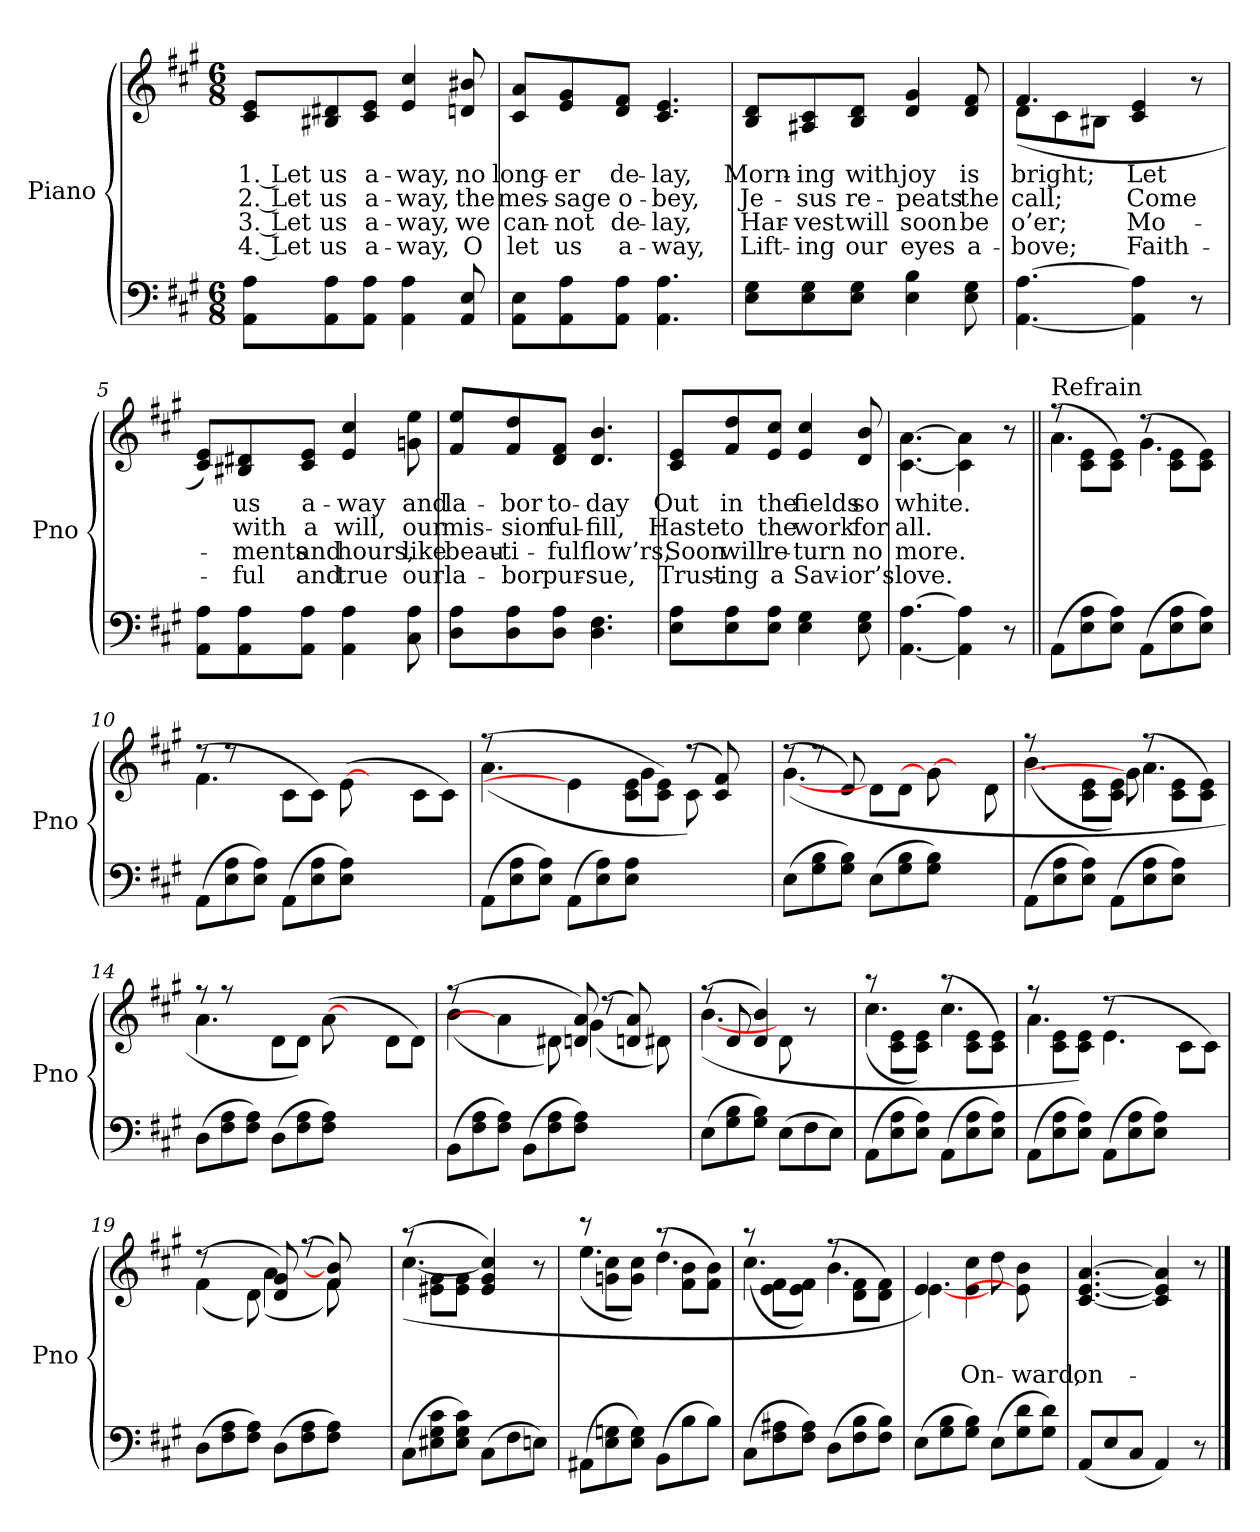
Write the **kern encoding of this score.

**kern	**kern	**text	**text	**text	**text
*part2	*part1	*part1	*part1	*part1	*part1
*staff2	*staff1	*staff1	*staff1	*staff1	*staff1
*I"Piano	*I"Piano	*	*	*	*
*I'Pno	*I'Pno	*	*	*	*
*clefF4	*clefG2	*	*	*	*
*k[f#c#g#]	*k[f#c#g#]	*	*	*	*
*A:	*A:	*	*	*	*
*M6/8	*M6/8	*	*	*	*
*MM105	*MM105	*	*	*	*
=1	=1	=1	=1	=1	=1
!	!	!LO:LY:b	!LO:LY:b	!LO:LY:b	!LO:LY:b
8AA\ 8A\L	8c#/ 8e/L	1. Let	2. Let	3. Let	4. Let
!	!	!LO:LY:b	!LO:LY:b	!LO:LY:b	!LO:LY:b
8AA\ 8A\	8B#X/ 8d#X/	us	us	us	us
!	!	!LO:LY:b	!LO:LY:b	!LO:LY:b	!LO:LY:b
8AA\ 8A\J	8c#/ 8e/J	a-	a-	a-	a-
!	!	!LO:LY:b	!LO:LY:b	!LO:LY:b	!LO:LY:b
4AA\ 4A\	4e/ 4cc#/	-way,	-way,	-way,	-way,
!	!	!LO:LY:b	!LO:LY:b	!LO:LY:b	!LO:LY:b
8AA/ 8E/	8dn/ 8b#X/	no	the	we	O
=2	=2	=2	=2	=2	=2
!	!	!LO:LY:b	!LO:LY:b	!LO:LY:b	!LO:LY:b
8AA\ 8E\L	8c#/ 8a/L	long-	mes-	can-	let
!	!	!LO:LY:b	!LO:LY:b	!LO:LY:b	!LO:LY:b
8AA\ 8A\	8e/ 8g#/	-er	-sage	-not	us
!	!	!LO:LY:b	!LO:LY:b	!LO:LY:b	!LO:LY:b
8AA\ 8A\J	8d/ 8f#/J	de-	o-	de-	a-
!	!	!LO:LY:b	!LO:LY:b	!LO:LY:b	!LO:LY:b
4.AA\ 4.A\	4.c#/ 4.e/	-lay,	-bey,	-lay,	-way,
=3	=3	=3	=3	=3	=3
!	!	!LO:LY:b	!LO:LY:b	!LO:LY:b	!LO:LY:b
8E\ 8G#\L	8B/ 8d/L	Morn-	Je-	Har-	Lift-
!	!	!LO:LY:b	!LO:LY:b	!LO:LY:b	!LO:LY:b
8E\ 8G#\	8A#X/ 8c#/	-ing	-sus	-vest	-ing
!	!	!LO:LY:b	!LO:LY:b	!LO:LY:b	!LO:LY:b
8E\ 8G#\J	8B/ 8d/J	with	re-	will	our
!	!	!LO:LY:b	!LO:LY:b	!LO:LY:b	!LO:LY:b
4E\ 4B\	4d/ 4g#/	joy	-peats	soon	eyes
!	!	!LO:LY:b	!LO:LY:b	!LO:LY:b	!LO:LY:b
8E\ 8G#\	8d/ 8f#/	is	the	be	a-
=4	=4	=4	=4	=4	=4
!	!	!LO:LY:b	!LO:LY:b	!LO:LY:b	!LO:LY:b
*	*^	*	*	*	*
[4.AA\ [4.A\	4.f#/	(<8d\L	bright;	call;	o’er;	-bove;
.	.	8c#\	.	.	.	.
.	.	8B#X\J	.	.	.	.
!	!	!	!LO:LY:b	!LO:LY:b	!LO:LY:b	!LO:LY:b
4AA\] 4A\]	4c#/ 4e/	4.ryy	Let	Come	Mo-	Faith-
8r	8r	.	.	.	.	.
*	*v	*v	*	*	*	*
!!LO:LB:g=z
=5	=5	=5	=5	=5	=5
8AA\ 8A\L	8c#/ 8e/L)	.	.	.	.
!	!	!LO:LY:b	!LO:LY:b	!LO:LY:b	!LO:LY:b
8AA\ 8A\	8B#X/ 8d#X/	us	with	-ments	-ful
!	!	!LO:LY:b	!LO:LY:b	!LO:LY:b	!LO:LY:b
8AA\ 8A\J	8c#/ 8e/J	a-	a	and	and
!	!	!LO:LY:b	!LO:LY:b	!LO:LY:b	!LO:LY:b
4AA\ 4A\	4e/ 4cc#/	-way	will,	hours,	true
!	!	!LO:LY:b	!LO:LY:b	!LO:LY:b	!LO:LY:b
8C#\ 8A\	8gn\ 8ee\	and	our	like	our
=6	=6	=6	=6	=6	=6
!	!	!LO:LY:b	!LO:LY:b	!LO:LY:b	!LO:LY:b
8D\ 8A\L	8f#/ 8ee/L	la-	mis-	beau-	la-
!	!	!LO:LY:b	!LO:LY:b	!LO:LY:b	!LO:LY:b
8D\ 8A\	8f#/ 8dd/	-bor	-sion	-ti-	-bor
!	!	!LO:LY:b	!LO:LY:b	!LO:LY:b	!LO:LY:b
8D\ 8A\J	8d/ 8f#/J	to-	ful-	-ful	pur-
!	!	!LO:LY:b	!LO:LY:b	!LO:LY:b	!LO:LY:b
4.D\ 4.F#\	4.d/ 4.b/	-day	-fill,	flow’rs,	-sue,
=7	=7	=7	=7	=7	=7
!	!	!LO:LY:b	!LO:LY:b	!LO:LY:b	!LO:LY:b
8E\ 8A\L	8c#/ 8e/L	Out	Haste	Soon	Trust-
!	!	!LO:LY:b	!LO:LY:b	!LO:LY:b	!LO:LY:b
8E\ 8A\	8f#/ 8dd/	in	to	will	-ing
!	!	!LO:LY:b	!LO:LY:b	!LO:LY:b	!LO:LY:b
8E\ 8A\J	8e/ 8cc#/J	the	the	re-	a
!	!	!LO:LY:b	!LO:LY:b	!LO:LY:b	!LO:LY:b
4E\ 4G#\	4e/ 4cc#/	fields	work	-turn	Sav-
!	!	!LO:LY:b	!LO:LY:b	!LO:LY:b	!LO:LY:b
8E\ 8G#\	8d/ 8b/	so	for	no	-ior’s
=8	=8	=8	=8	=8	=8
!	!	!LO:LY:b	!LO:LY:b	!LO:LY:b	!LO:LY:b
[4.AA\ [4.A\	[4.c#\ [4.a\	white.	all.	more.	love.
4AA\] 4A\]	4c#\] 4a\]	.	.	.	.
8r	8r	.	.	.	.
!!LO:LB:g=z
=9||	=9||	=9||	=9||	=9||	=9||
*	*^	*	*	*	*
!	!LO:TX:a:t=Refrain	!	!	!	!	!
(>8AA\L	(<8r	4.a\	.	.	.	.
8E\ 8A\	8c#\ 8e\L	.	.	.	.	.
8E\ 8A\J)	8c#\ 8e\J)	.	.	.	.	.
(>8AA\L	(<8r	4.g#\	.	.	.	.
8E\ 8A\	8c#\ 8e\L	.	.	.	.	.
8E\ 8A\J)	8c#\ 8e\J)	.	.	.	.	.
=10	=10	=10	=10	=10	=10	=10
(>8AA\L	(<8r	4.f#\	.	.	.	.
8E\ 8A\	8r	.	.	.	.	.
8E\ 8A\J)	2ryy	.	.	.	.	.
(>8AA\L	.	8c#\L	.	.	.	.
8E\ 8A\	.	8c#\J)	.	.	.	.
8E\ 8A\J)	.	(<[8e\	.	.	.	.
2ryy	2ryy	4ryy	.	.	.	.
.	.	8c#\L	.	.	.	.
.	.	8c#\J)	.	.	.	.
=11	=11	=11	=11	=11	=11	=11
(>8AA\L	(<8r	(<4.a\	.	.	.	.
8E\ 8A\	2ryy	.	.	.	.	.
8E\ 8A\J)	.	.	.	.	.	.
(>8AA\L	.	4e\]	.	.	.	.
8E\ 8A\)	.	.	.	.	.	.
8E\ 8A\J	8c#\ 8e\L	4g#\	.	.	.	.
2ryy	8c#\ 8e\J)	.	.	.	.	.
.	(<8r	8c#\)	.	.	.	.
.	8c#/ 8f#/)	4ryy	.	.	.	.
.	8ryy	.	.	.	.	.
=12	=12	=12	=12	=12	=12	=12
(>8E\L	(<8r	(<[4.g#\	.	.	.	.
8G#\ 8B\	8r	.	.	.	.	.
8G#\ 8B\J)	8d/)	.	.	.	.	.
(>8E\L	4.ryy	8d\L	.	.	.	.
8G#\ 8B\	.	8d\J	.	.	.	.
8G#\ 8B\J)	.	8g#\_	.	.	.	.
4ryy	8ryy	8ryy	.	.	.	.
.	8ryy	8d\	.	.	.	.
=13	=13	=13	=13	=13	=13	=13
(>8AA\L	8r	(<4.b\	.	.	.	.
8E\ 8A\	8ryy	.	.	.	.	.
8E\ 8A\J)	8c#\ 8e\L	.	.	.	.	.
(>8AA\L	8c#\ 8e\J)	8g#\]	.	.	.	.
8E\ 8A\	(<8r	4.a\	.	.	.	.
8E\ 8A\J)	8c#\ 8e\L	.	.	.	.	.
8ryy	8c#\ 8e\J)	.	.	.	.	.
!!LO:LB:g=z	!!
=14	=14	=14	=14	=14	=14	=14
(>8D\L	8r	4.a\	.	.	.	.
8F#\ 8A\	8r	.	.	.	.	.
8F#\ 8A\J)	2ryy	.	.	.	.	.
(>8D\L	.	8d\L	.	.	.	.
8F#\ 8A\	.	8d\J)	.	.	.	.
8F#\ 8A\J)	.	(<[8a\	.	.	.	.
2ryy	2ryy	4ryy	.	.	.	.
.	.	8d\L	.	.	.	.
.	.	8d\J)	.	.	.	.
=15	=15	=15	=15	=15	=15	=15
(>8BB\L	(<8r	(<4b\	.	.	.	.
8F#\ 8A\	2ryy	.	.	.	.	.
8F#\ 8A\J)	.	4a\]	.	.	.	.
(>8BB\L	.	.	.	.	.	.
8F#\ 8A\	.	8d#X\)	.	.	.	.
8F#\ 8A\J)	8d/ 8a/)	(<4g#\	.	.	.	.
2ryy	(<8r	.	.	.	.	.
.	8dn/ 8a/)	8d#X\)	.	.	.	.
.	4ryy	4ryy	.	.	.	.
=16	=16	=16	=16	=16	=16	=16
(>8E\L	(<8r	(<[4.b\	.	.	.	.
8G#\ 8B\	8d/	.	.	.	.	.
8G#\ 8B\J)	4d/ 4b/)	.	.	.	.	.
(>8E\L	.	8d\	.	.	.	.
8F#\	8r	4ryy	.	.	.	.
8E\J)	8ryy	.	.	.	.	.
=17	=17	=17	=17	=17	=17	=17
(>8AA\L	8r	(<4.cc#\	.	.	.	.
8E\ 8A\	8c#\ 8e\L	.	.	.	.	.
8E\ 8A\J)	8c#\ 8e\J)	.	.	.	.	.
(>8AA\L	(<8r	4.cc#\	.	.	.	.
8E\ 8A\	8c#\ 8e\L	.	.	.	.	.
8E\ 8A\J)	8c#\ 8e\J)	.	.	.	.	.
=18	=18	=18	=18	=18	=18	=18
(>8AA\L	8r	4.a\	.	.	.	.
8E\ 8A\	8c#\ 8e\L	.	.	.	.	.
8E\ 8A\J)	8c#\ 8e\J)	.	.	.	.	.
(>8AA\L	(<8r	4.e\	.	.	.	.
8E\ 8A\	4ryy	.	.	.	.	.
8E\ 8A\J)	.	.	.	.	.	.
4ryy	4ryy	8c#\L	.	.	.	.
.	.	8c#\J)	.	.	.	.
!!LO:PB:g=z	!!
=19	=19	=19	=19	=19	=19	=19
(>8D\L	(<8r	(<4f#\	.	.	.	.
8F#\ 8A\	4ryy	.	.	.	.	.
8F#\ 8A\J)	.	8d\)	.	.	.	.
(>8D\L	8d/ 8g#/)	(<4a\	.	.	.	.
8F#\ 8A\	(<8r	.	.	.	.	.
8F#\ 8A\J)	8f#/ 8b/])	8f#\)	.	.	.	.
4ryy	4ryy	4ryy	.	.	.	.
=20	=20	=20	=20	=20	=20	=20
(>8C#\L	(<8r	(<[4.cc#\	.	.	.	.
8E#X\ 8G#\ 8c#\	8e#X\ 8g#\L	.	.	.	.	.
8E#\ 8G#\ 8c#\J)	8e#\ 8g#\J	.	.	.	.	.
(>8C#\L	4e#/ 4g#/ 4cc#/])	4.ryy	.	.	.	.
8F#\	.	.	.	.	.	.
8En\J)	8r	.	.	.	.	.
=21	=21	=21	=21	=21	=21	=21
(>8AA#X\L	8r	(<4.ee\	.	.	.	.
8E\ 8Gn\	8gn\ 8cc#\L	.	.	.	.	.
8E\ 8G\J)	8g\ 8cc#\J)	.	.	.	.	.
(>8BB\L	(<8r	4.dd\	.	.	.	.
8B\	8f#\ 8b\L	.	.	.	.	.
8B\J)	8f#\ 8b\J)	.	.	.	.	.
=22	=22	=22	=22	=22	=22	=22
(>8C#\L	8r	(<4.cc#\	.	.	.	.
8F#\ 8A#X\	8e\ 8f#\L	.	.	.	.	.
8F#\ 8A#\J)	8e\ 8f#\J)	.	.	.	.	.
(>8D\L	(<8r	4.b\	.	.	.	.
8F#\ 8B\	8d\ 8f#\L	.	.	.	.	.
8F#\ 8B\J)	8d\ 8f#\J)	.	.	.	.	.
=23	=23	=23	=23	=23	=23	=23
(>8E\L	4e/)	[4.e\	.	.	.	.
8G#\ 8B\	.	.	.	.	.	.
!	!	!	!	!LO:LY:b	!	!
8G#\ 8B\J)	4e\ 4cc#\	.	.	On-	.	.
(>8E\L	.	8dd\	.	.	.	.
!	!	!	!	!LO:LY:b	!	!
8G#\ 8d\	8e\] 8b\	4ryy	.	-ward,	.	.
8G#\ 8d\J)	8ryy	.	.	.	.	.
*	*v	*v	*	*	*	*
=24	=24	=24	=24	=24	=24
!	!	!	!LO:LY:b	!	!
(<8AA/L	[4.c#/ [4.e/ [4.a/	.	on-	.	.
8E/	.	.	.	.	.
8C#/J	.	.	.	.	.
4AA/)	4c#/] 4e/] 4a/]	.	.	.	.
8r	8r	.	.	.	.
==	==	==	==	==	==
*-	*-	*-	*-	*-	*-
